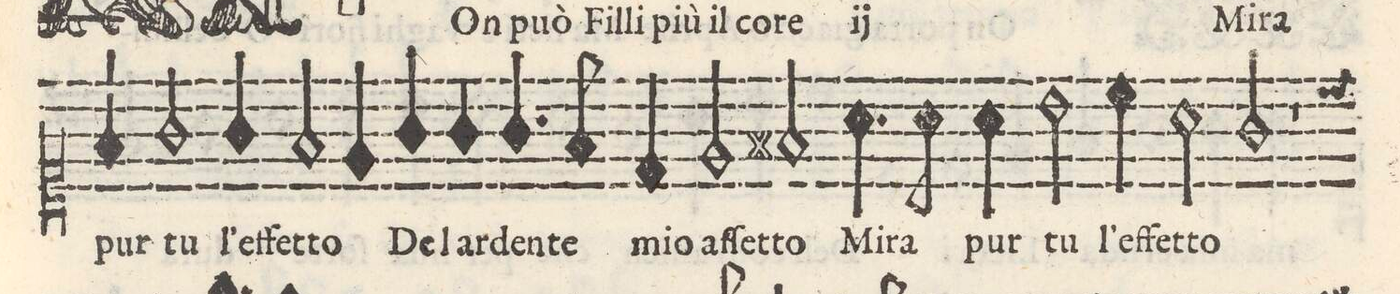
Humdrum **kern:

**kern	**text
*I"Canto	*
*clefC1	*
*k[]	*
*M2/1	*
4f#/	pur
2g/	tu
4g/	l'ef-
2fny/	-fet-
=7-	=7-
4e/	-to
4g/	Del
4g/	ar-
4.g/	-den-
8f/	-te
4d/	mio
2e/	affet-
=8-	=8-
2f#X/	-to
4.a\	Mi-
8a\	-ra
4a\	pur
2b\	tu
4cc\	l'ef-
=9-	=9-
2a\	-fet-
2g/	-to
1r	.
=10-	=10-
2r	.
4r	.
*-	*-
